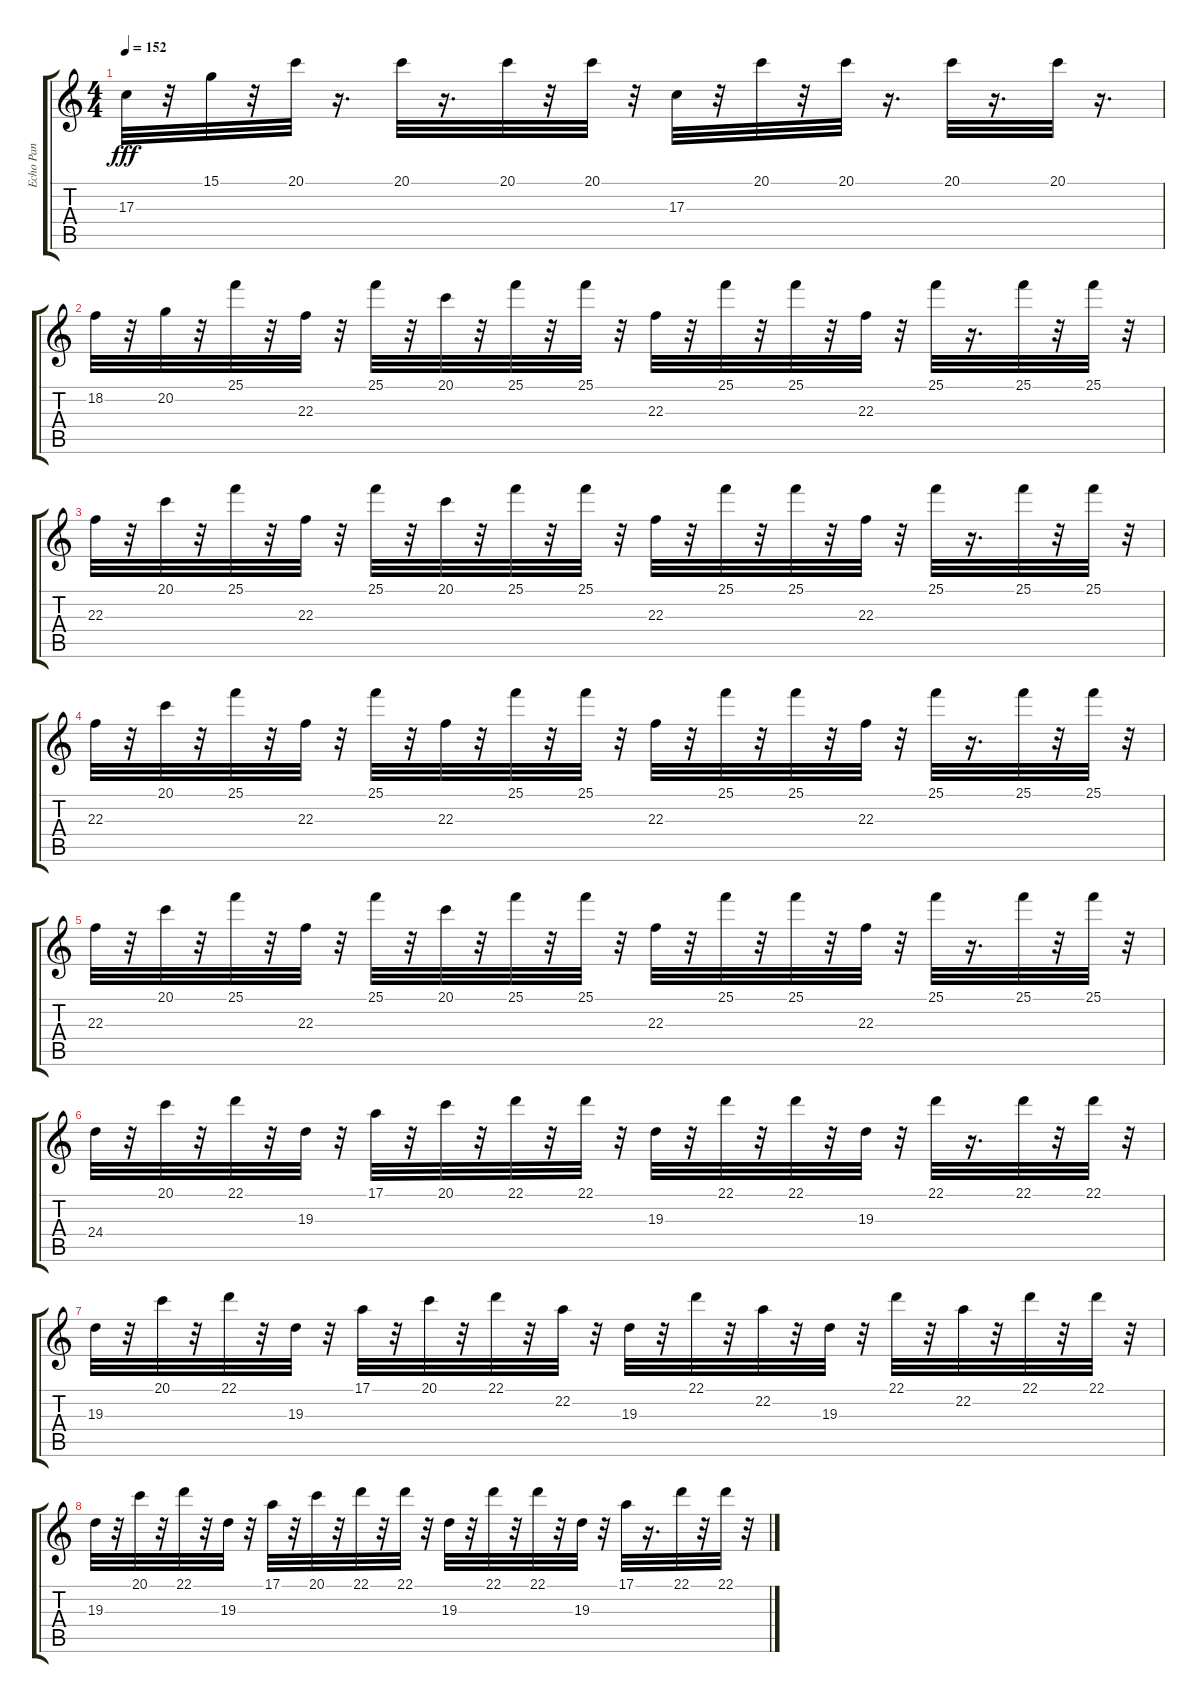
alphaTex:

\track ("Echo Pan" "Echo Pan") {instrument fx7echoes}
\staff {score tabs}
\tuning (E4 B3 G3 D3 A2 E2) {hide}
\ts (4 4)
\tempo 152
\clef g2
\ks c
17.3.32{dy fff} r.32 15.1.32 r.32 20.1.32 r.16{d} 20.1.32 r.16{d} 20.1.32 r.32 20.1.32 r.32 17.3.32 r.32 20.1.32 r.32 20.1.32 r.16{d} 20.1.32 r.16{d} 20.1.32 r.16{d} |
18.2.32 r.32 20.2.32 r.32 25.1.32 r.32 22.3.32 r.32 25.1.32 r.32 20.1.32 r.32 25.1.32 r.32 25.1.32 r.32 22.3.32 r.32 25.1.32 r.32 25.1.32 r.32 22.3.32 r.32 25.1.32 r.16{d} 25.1.32 r.32 25.1.32 r.32 |
22.3.32 r.32 20.1.32 r.32 25.1.32 r.32 22.3.32 r.32 25.1.32 r.32 20.1.32 r.32 25.1.32 r.32 25.1.32 r.32 22.3.32 r.32 25.1.32 r.32 25.1.32 r.32 22.3.32 r.32 25.1.32 r.16{d} 25.1.32 r.32 25.1.32 r.32 |
22.3.32 r.32 20.1.32 r.32 25.1.32 r.32 22.3.32 r.32 25.1.32 r.32 22.3.32 r.32 25.1.32 r.32 25.1.32 r.32 22.3.32 r.32 25.1.32 r.32 25.1.32 r.32 22.3.32 r.32 25.1.32 r.16{d} 25.1.32 r.32 25.1.32 r.32 |
22.3.32 r.32 20.1.32 r.32 25.1.32 r.32 22.3.32 r.32 25.1.32 r.32 20.1.32 r.32 25.1.32 r.32 25.1.32 r.32 22.3.32 r.32 25.1.32 r.32 25.1.32 r.32 22.3.32 r.32 25.1.32 r.16{d} 25.1.32 r.32 25.1.32 r.32 |
24.4.32 r.32 20.1.32 r.32 22.1.32 r.32 19.3.32 r.32 17.1.32 r.32 20.1.32 r.32 22.1.32 r.32 22.1.32 r.32 19.3.32 r.32 22.1.32 r.32 22.1.32 r.32 19.3.32 r.32 22.1.32 r.16{d} 22.1.32 r.32 22.1.32 r.32 |
19.3.32 r.32 20.1.32 r.32 22.1.32 r.32 19.3.32 r.32 17.1.32 r.32 20.1.32 r.32 22.1.32 r.32 22.2.32 r.32 19.3.32 r.32 22.1.32 r.32 22.2.32 r.32 19.3.32 r.32 22.1.32 r.32 22.2.32 r.32 22.1.32 r.32 22.1.32 r.32 |
19.3.32 r.32 20.1.32 r.32 22.1.32 r.32 19.3.32 r.32 17.1.32 r.32 20.1.32 r.32 22.1.32 r.32 22.1.32 r.32 19.3.32 r.32 22.1.32 r.32 22.1.32 r.32 19.3.32 r.32 17.1.32 r.16{d} 22.1.32 r.32 22.1.32 r.32
